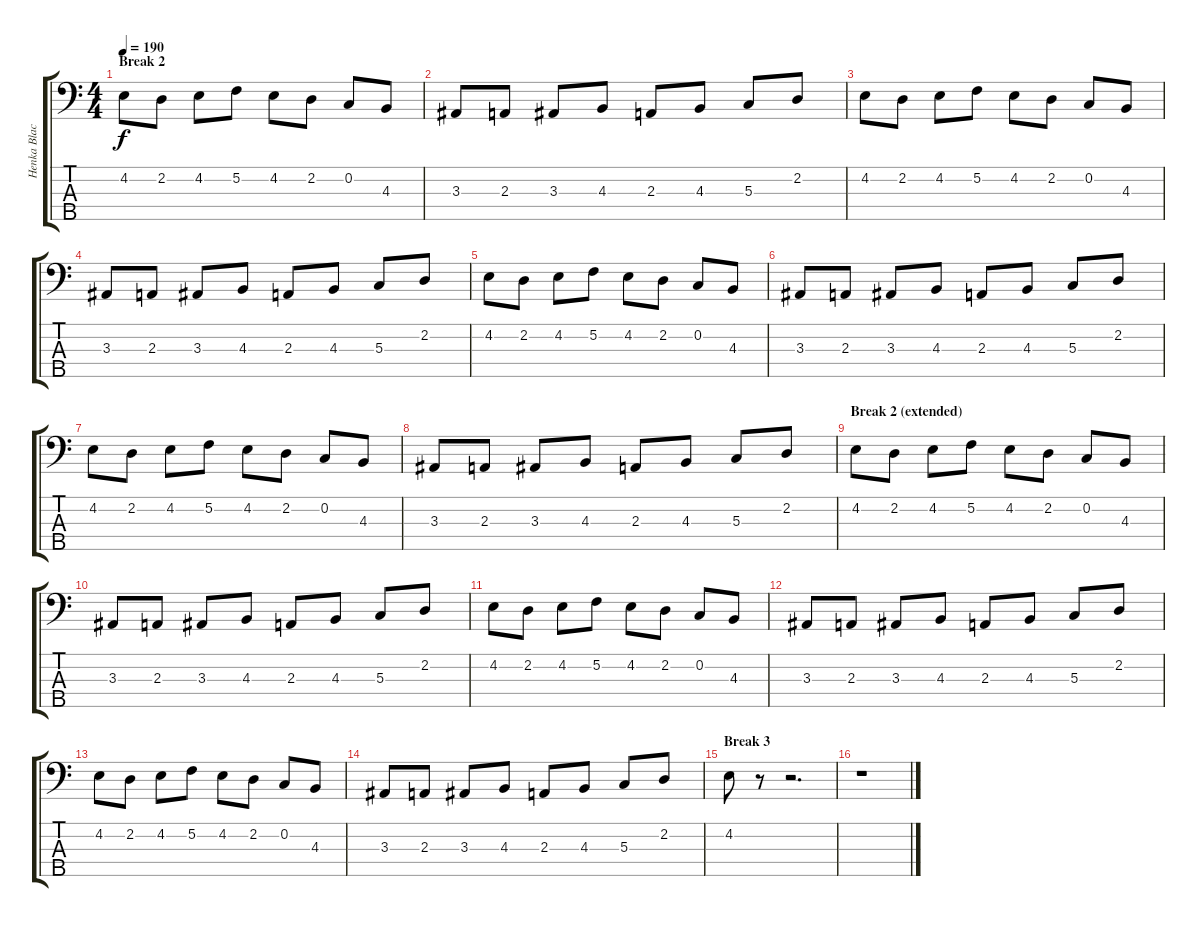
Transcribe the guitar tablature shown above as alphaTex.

\track ("Henka Blacksmith (Bass)" "Henka Blac") {instrument electricbasspick}
\staff {score tabs}
\tuning (F2 C2 G1 D1 A0) {hide}
\ts (4 4)
\section ("" "Break 2")
\tempo 190
\clef f4
\ks c
4.2.8{dy f} 2.2.8 4.2.8 5.2.8 4.2.8 2.2.8 0.2.8 4.3.8 |
3.3.8 2.3.8 3.3.8 4.3.8 2.3.8 4.3.8 5.3.8 2.2.8 |
4.2.8 2.2.8 4.2.8 5.2.8 4.2.8 2.2.8 0.2.8 4.3.8 |
3.3.8 2.3.8 3.3.8 4.3.8 2.3.8 4.3.8 5.3.8 2.2.8 |
4.2.8 2.2.8 4.2.8 5.2.8 4.2.8 2.2.8 0.2.8 4.3.8 |
3.3.8 2.3.8 3.3.8 4.3.8 2.3.8 4.3.8 5.3.8 2.2.8 |
4.2.8 2.2.8 4.2.8 5.2.8 4.2.8 2.2.8 0.2.8 4.3.8 |
3.3.8 2.3.8 3.3.8 4.3.8 2.3.8 4.3.8 5.3.8 2.2.8 |
\section ("" "Break 2 (extended)")
4.2.8 2.2.8 4.2.8 5.2.8 4.2.8 2.2.8 0.2.8 4.3.8 |
3.3.8 2.3.8 3.3.8 4.3.8 2.3.8 4.3.8 5.3.8 2.2.8 |
4.2.8 2.2.8 4.2.8 5.2.8 4.2.8 2.2.8 0.2.8 4.3.8 |
3.3.8 2.3.8 3.3.8 4.3.8 2.3.8 4.3.8 5.3.8 2.2.8 |
4.2.8 2.2.8 4.2.8 5.2.8 4.2.8 2.2.8 0.2.8 4.3.8 |
3.3.8 2.3.8 3.3.8 4.3.8 2.3.8 4.3.8 5.3.8 2.2.8 |
\section ("" "Break 3")
4.2.8 r.8 r.2{d} |
r.1
